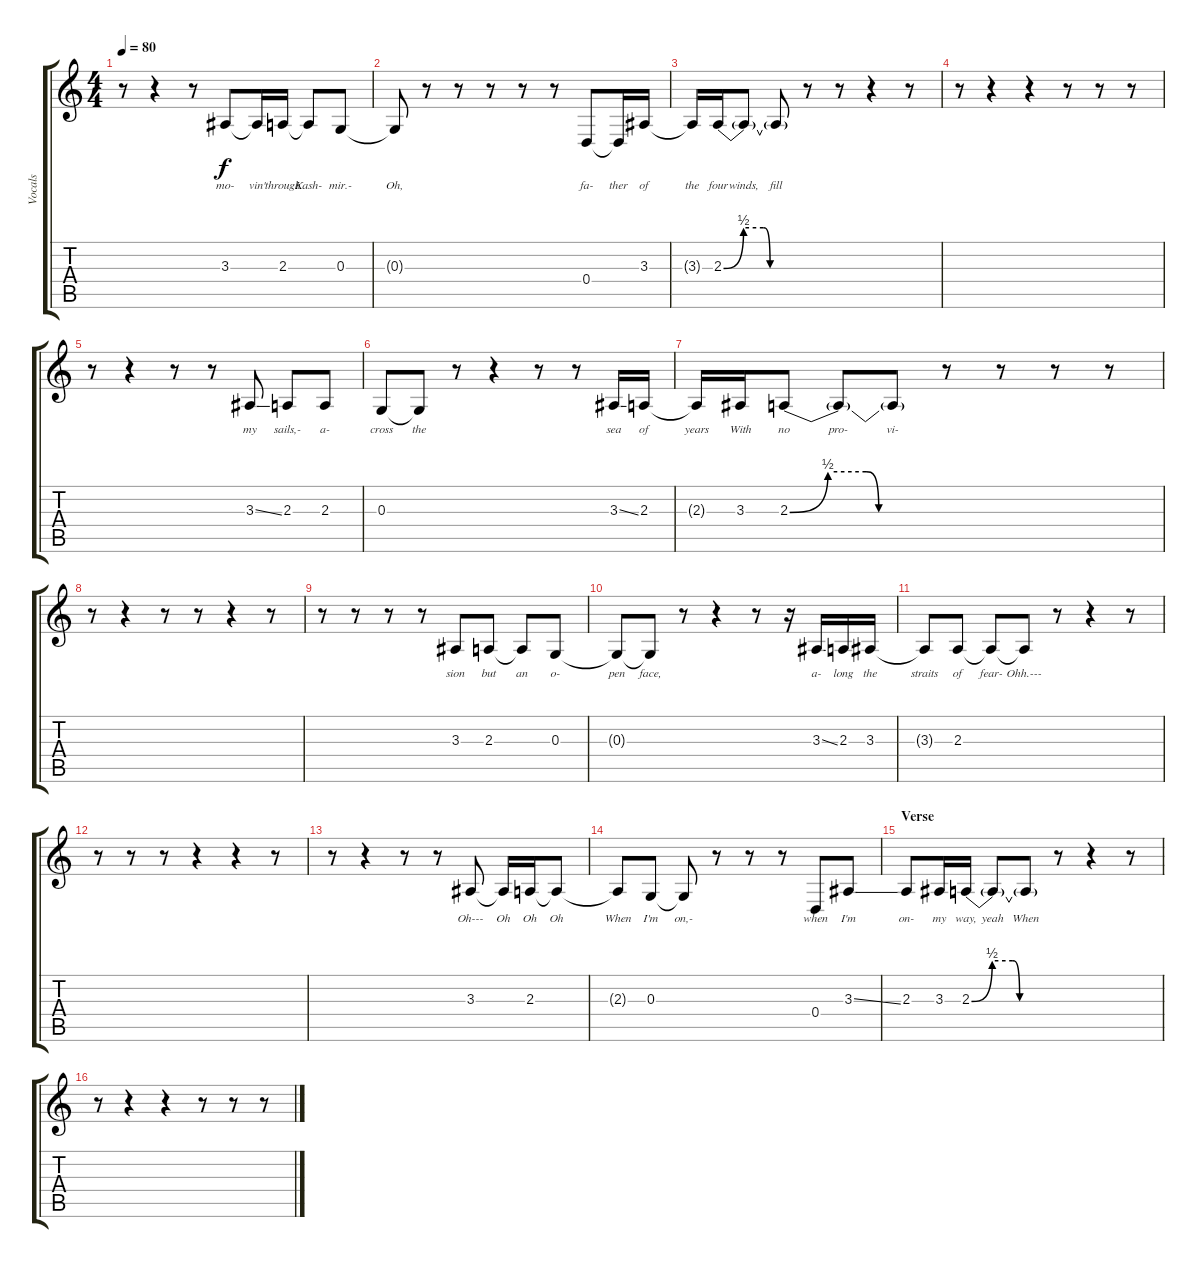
\track ("Vocals" "Vocals") {instrument tenorsax}
\staff {score tabs}
\tuning (E4 B3 G3 D3 A2 E2) {hide}
\ts (4 4)
\tempo 80
\clef g2
\ks c
r.8{dy f} r.4 r.8 3.3.8{lyrics (0 "mo-") lyrics (1 "") lyrics (2 "") lyrics (3 "") lyrics (4 "")} 3.3{t}.16{lyrics (0 "vin'") lyrics (1 "") lyrics (2 "") lyrics (3 "") lyrics (4 "")} 2.3.16{lyrics (0 "through") lyrics (1 "") lyrics (2 "") lyrics (3 "") lyrics (4 "")} 2.3{t}.8{lyrics (0 "Kash-") lyrics (1 "") lyrics (2 "") lyrics (3 "") lyrics (4 "")} 0.3.8{lyrics (0 "mir.-") lyrics (1 "") lyrics (2 "") lyrics (3 "") lyrics (4 "")} |
0.3{t}.8{lyrics (0 "Oh,") lyrics (1 "") lyrics (2 "") lyrics (3 "") lyrics (4 "")} r.8 r.8 r.8 r.8 r.8 0.4.8{lyrics (0 "fa-") lyrics (1 "") lyrics (2 "") lyrics (3 "") lyrics (4 "")} 0.4{t}.16{lyrics (0 "ther") lyrics (1 "") lyrics (2 "") lyrics (3 "") lyrics (4 "")} 3.3.16{lyrics (0 "of") lyrics (1 "") lyrics (2 "") lyrics (3 "") lyrics (4 "")} |
3.3{t}.16{lyrics (0 "the") lyrics (1 "") lyrics (2 "") lyrics (3 "") lyrics (4 "")} 2.3{be (custom 0 0 15 2 30 2 35 0 60 0)}.16{lyrics (0 "four") lyrics (1 "") lyrics (2 "") lyrics (3 "") lyrics (4 "")} 2.3{t}.8{lyrics (0 "winds,") lyrics (1 "") lyrics (2 "") lyrics (3 "") lyrics (4 "")} 2.3{t}.8{lyrics (0 "fill") lyrics (1 "") lyrics (2 "") lyrics (3 "") lyrics (4 "")} r.8 r.8 r.4 r.8 |
r.8 r.4 r.4 r.8 r.8 r.8 |
r.8 r.4 r.8 r.8 3.3{ss}.8{lyrics (0 "my") lyrics (1 "") lyrics (2 "") lyrics (3 "") lyrics (4 "")} 2.3.8{lyrics (0 "sails,-") lyrics (1 "") lyrics (2 "") lyrics (3 "") lyrics (4 "")} 2.3.8{lyrics (0 "a-") lyrics (1 "") lyrics (2 "") lyrics (3 "") lyrics (4 "")} |
0.3.8{lyrics (0 "cross") lyrics (1 "") lyrics (2 "") lyrics (3 "") lyrics (4 "")} 0.3{t}.8{lyrics (0 "the") lyrics (1 "") lyrics (2 "") lyrics (3 "") lyrics (4 "")} r.8 r.4 r.8 r.8 3.3{ss}.16{lyrics (0 "sea") lyrics (1 "") lyrics (2 "") lyrics (3 "") lyrics (4 "")} 2.3.16{lyrics (0 "of") lyrics (1 "") lyrics (2 "") lyrics (3 "") lyrics (4 "")} |
2.3{t}.16{lyrics (0 "years") lyrics (1 "") lyrics (2 "") lyrics (3 "") lyrics (4 "")} 3.3.16{lyrics (0 "With") lyrics (1 "") lyrics (2 "") lyrics (3 "") lyrics (4 "")} 2.3{be (custom 0 0 15 2 30 2 35 0 60 0)}.8{lyrics (0 "no") lyrics (1 "") lyrics (2 "") lyrics (3 "") lyrics (4 "")} 2.3{t}.8{lyrics (0 "pro-") lyrics (1 "") lyrics (2 "") lyrics (3 "") lyrics (4 "")} 2.3{t}.8{lyrics (0 "vi-") lyrics (1 "") lyrics (2 "") lyrics (3 "") lyrics (4 "")} r.8 r.8 r.8 r.8 |
r.8 r.4 r.8 r.8 r.4 r.8 |
r.8 r.8 r.8 r.8 3.3.8{lyrics (0 "sion") lyrics (1 "") lyrics (2 "") lyrics (3 "") lyrics (4 "")} 2.3.8{lyrics (0 "but") lyrics (1 "") lyrics (2 "") lyrics (3 "") lyrics (4 "")} 2.3{t}.8{lyrics (0 "an") lyrics (1 "") lyrics (2 "") lyrics (3 "") lyrics (4 "")} 0.3.8{lyrics (0 "o-") lyrics (1 "") lyrics (2 "") lyrics (3 "") lyrics (4 "")} |
0.3{t}.8{lyrics (0 "pen") lyrics (1 "") lyrics (2 "") lyrics (3 "") lyrics (4 "")} 0.3{t}.8{lyrics (0 "face,") lyrics (1 "") lyrics (2 "") lyrics (3 "") lyrics (4 "")} r.8 r.4 r.8 r.16 3.3{ss}.16{lyrics (0 "a-") lyrics (1 "") lyrics (2 "") lyrics (3 "") lyrics (4 "")} 2.3.16{lyrics (0 "long") lyrics (1 "") lyrics (2 "") lyrics (3 "") lyrics (4 "")} 3.3.16{lyrics (0 "the") lyrics (1 "") lyrics (2 "") lyrics (3 "") lyrics (4 "")} |
3.3{t}.8{lyrics (0 "straits") lyrics (1 "") lyrics (2 "") lyrics (3 "") lyrics (4 "")} 2.3.8{lyrics (0 "of") lyrics (1 "") lyrics (2 "") lyrics (3 "") lyrics (4 "")} 2.3{t}.8{lyrics (0 "fear-") lyrics (1 "") lyrics (2 "") lyrics (3 "") lyrics (4 "")} 2.3{t}.8{lyrics (0 "Ohh.---") lyrics (1 "") lyrics (2 "") lyrics (3 "") lyrics (4 "")} r.8 r.4 r.8 |
r.8 r.8 r.8 r.4 r.4 r.8 |
r.8 r.4 r.8 r.8 3.3.8{lyrics (0 "Oh---") lyrics (1 "") lyrics (2 "") lyrics (3 "") lyrics (4 "")} 3.3{t}.16{lyrics (0 "Oh") lyrics (1 "") lyrics (2 "") lyrics (3 "") lyrics (4 "")} 2.3.16{lyrics (0 "Oh") lyrics (1 "") lyrics (2 "") lyrics (3 "") lyrics (4 "")} 2.3{t}.8{lyrics (0 "Oh") lyrics (1 "") lyrics (2 "") lyrics (3 "") lyrics (4 "")} |
2.3{t}.8{lyrics (0 "When") lyrics (1 "") lyrics (2 "") lyrics (3 "") lyrics (4 "")} 0.3.8{lyrics (0 "I'm") lyrics (1 "") lyrics (2 "") lyrics (3 "") lyrics (4 "")} 0.3{t}.8{lyrics (0 "on,-") lyrics (1 "") lyrics (2 "") lyrics (3 "") lyrics (4 "")} r.8 r.8 r.8 0.4.8{lyrics (0 "when") lyrics (1 "") lyrics (2 "") lyrics (3 "") lyrics (4 "")} 3.3{ss}.8{lyrics (0 "I'm") lyrics (1 "") lyrics (2 "") lyrics (3 "") lyrics (4 "")} |
\section ("" "Verse")
2.3.8{lyrics (0 "on-") lyrics (1 "") lyrics (2 "") lyrics (3 "") lyrics (4 "")} 3.3.16{lyrics (0 "my") lyrics (1 "") lyrics (2 "") lyrics (3 "") lyrics (4 "")} 2.3{be (custom 0 0 15 2 30 2 35 0 60 0)}.16{lyrics (0 "way,") lyrics (1 "") lyrics (2 "") lyrics (3 "") lyrics (4 "")} 2.3{t}.8{lyrics (0 "yeah") lyrics (1 "") lyrics (2 "") lyrics (3 "") lyrics (4 "")} 2.3{t}.8{lyrics (0 "When") lyrics (1 "") lyrics (2 "") lyrics (3 "") lyrics (4 "")} r.8 r.4 r.8 |
r.8 r.4 r.4 r.8 r.8 r.8
